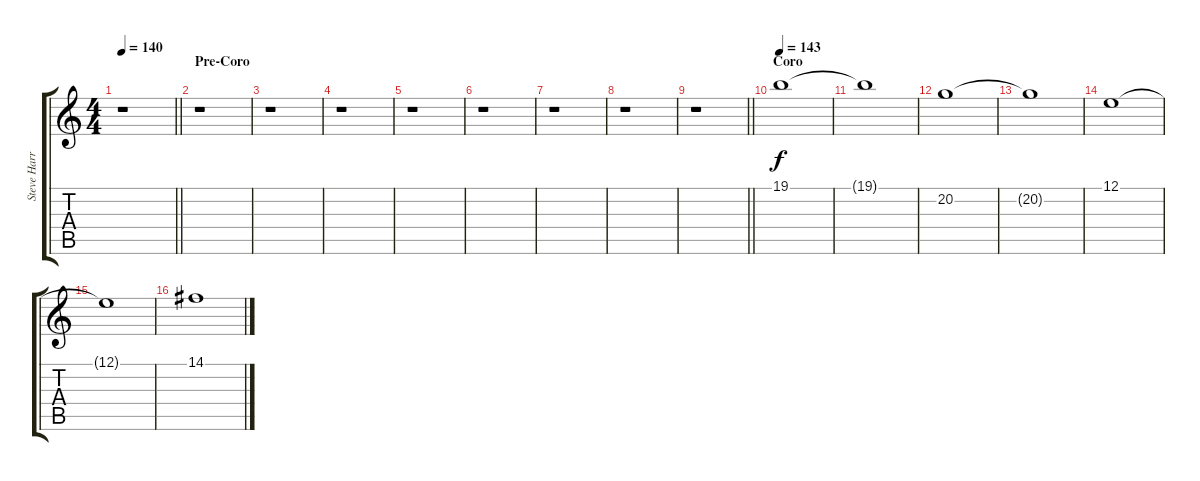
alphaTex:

\track ("Steve Harris (Teclado)" "Steve Harr") {instrument pad2warm}
\staff {score tabs}
\tuning (E4 B3 G3 D3 A2 E2) {hide}
\ts (4 4)
\tempo 140
\clef g2
\barLineRight lightlight
\ks c
r.1{dy f} |
\section ("" "Pre-Coro")
r.1 |
r.1 |
r.1 |
r.1 |
r.1 |
r.1 |
r.1 |
\barLineRight lightlight
r.1 |
\section ("" "Coro")
\tempo 143
19.1.1 |
19.1{t}.1 |
20.2.1 |
20.2{t}.1 |
12.1.1 |
12.1{t}.1 |
14.1.1
